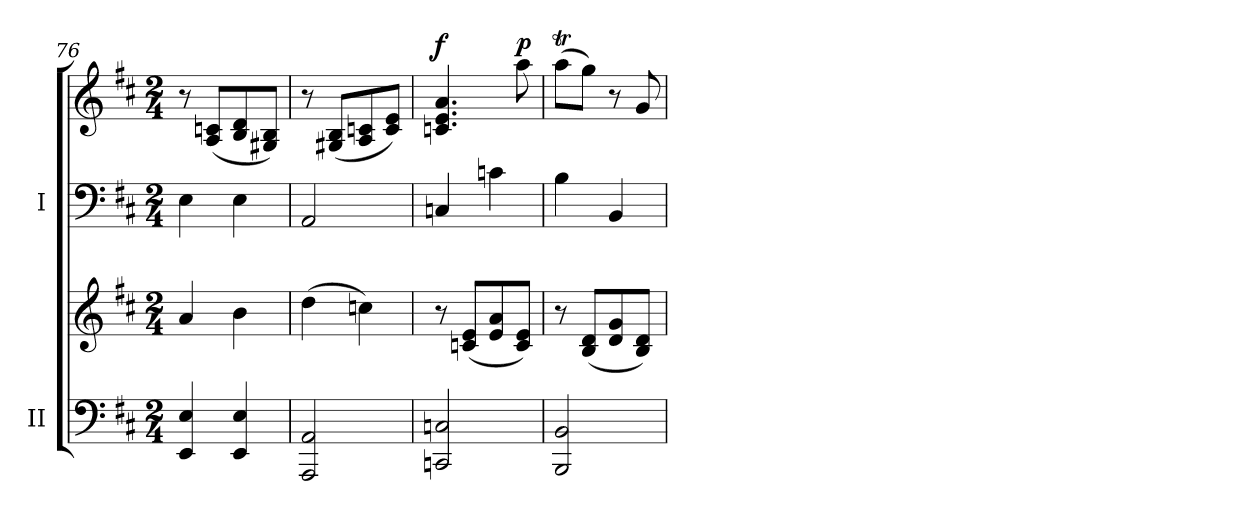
**kern	**kern	**kern	**kern	**dynam
*part2	*part2	*part1	*part1	*part1
*staff4	*staff3	*staff2	*staff1	*staff1/2
*I"II	*	*I"I	*	*
*I'II	*	*I'I	*	*
*clefF4	*clefG2	*clefF4	*clefG2	*
*k[f#c#]	*k[f#c#]	*k[f#c#]	*k[f#c#]	*
*M2/4	*M2/4	*M2/4	*M2/4	*
=76	=76	=76	=76	=76
4EE/ 4E/	4a/	4E\	8r	.
.	.	.	(<8A/ 8cn/L	.
4EE/ 4E/	4b\	4E\	8B/ 8d/	.
.	.	.	8G#X/ 8B/J)	.
=77	=77	=77	=77	=77
2AAA/ 2AA/	(>4dd\	2AA/	8r	.
.	.	.	(<8G#X/ 8B/L	.
.	4ccn\)	.	8A/ 8cn/	.
.	.	.	8c/ 8e/J)	.
!!LO:LB:g=z
=78	=78	=78	=78	=78
!	!	!	!	!LO:DY:a
2CCn/ 2Cn/	8r	4Cn/	4.cn/ 4.e/ 4.a/	f
.	(<8cn/ 8e/L	.	.	.
.	8e/ 8a/	4cn\	.	.
!	!	!	!	!LO:DY:a
.	8c/ 8e/J)	.	8aa\	p
=79	=79	=79	=79	=79
2BBB/ 2BB/	8r	4B\	(>8aaT\L	.
.	(<8B/ 8d/L	.	8gg\J)	.
.	8d/ 8g/	4BB/	8r	.
.	8B/ 8d/J)	.	8g/	.
=	=	=	=	=
*-	*-	*-	*-	*-
